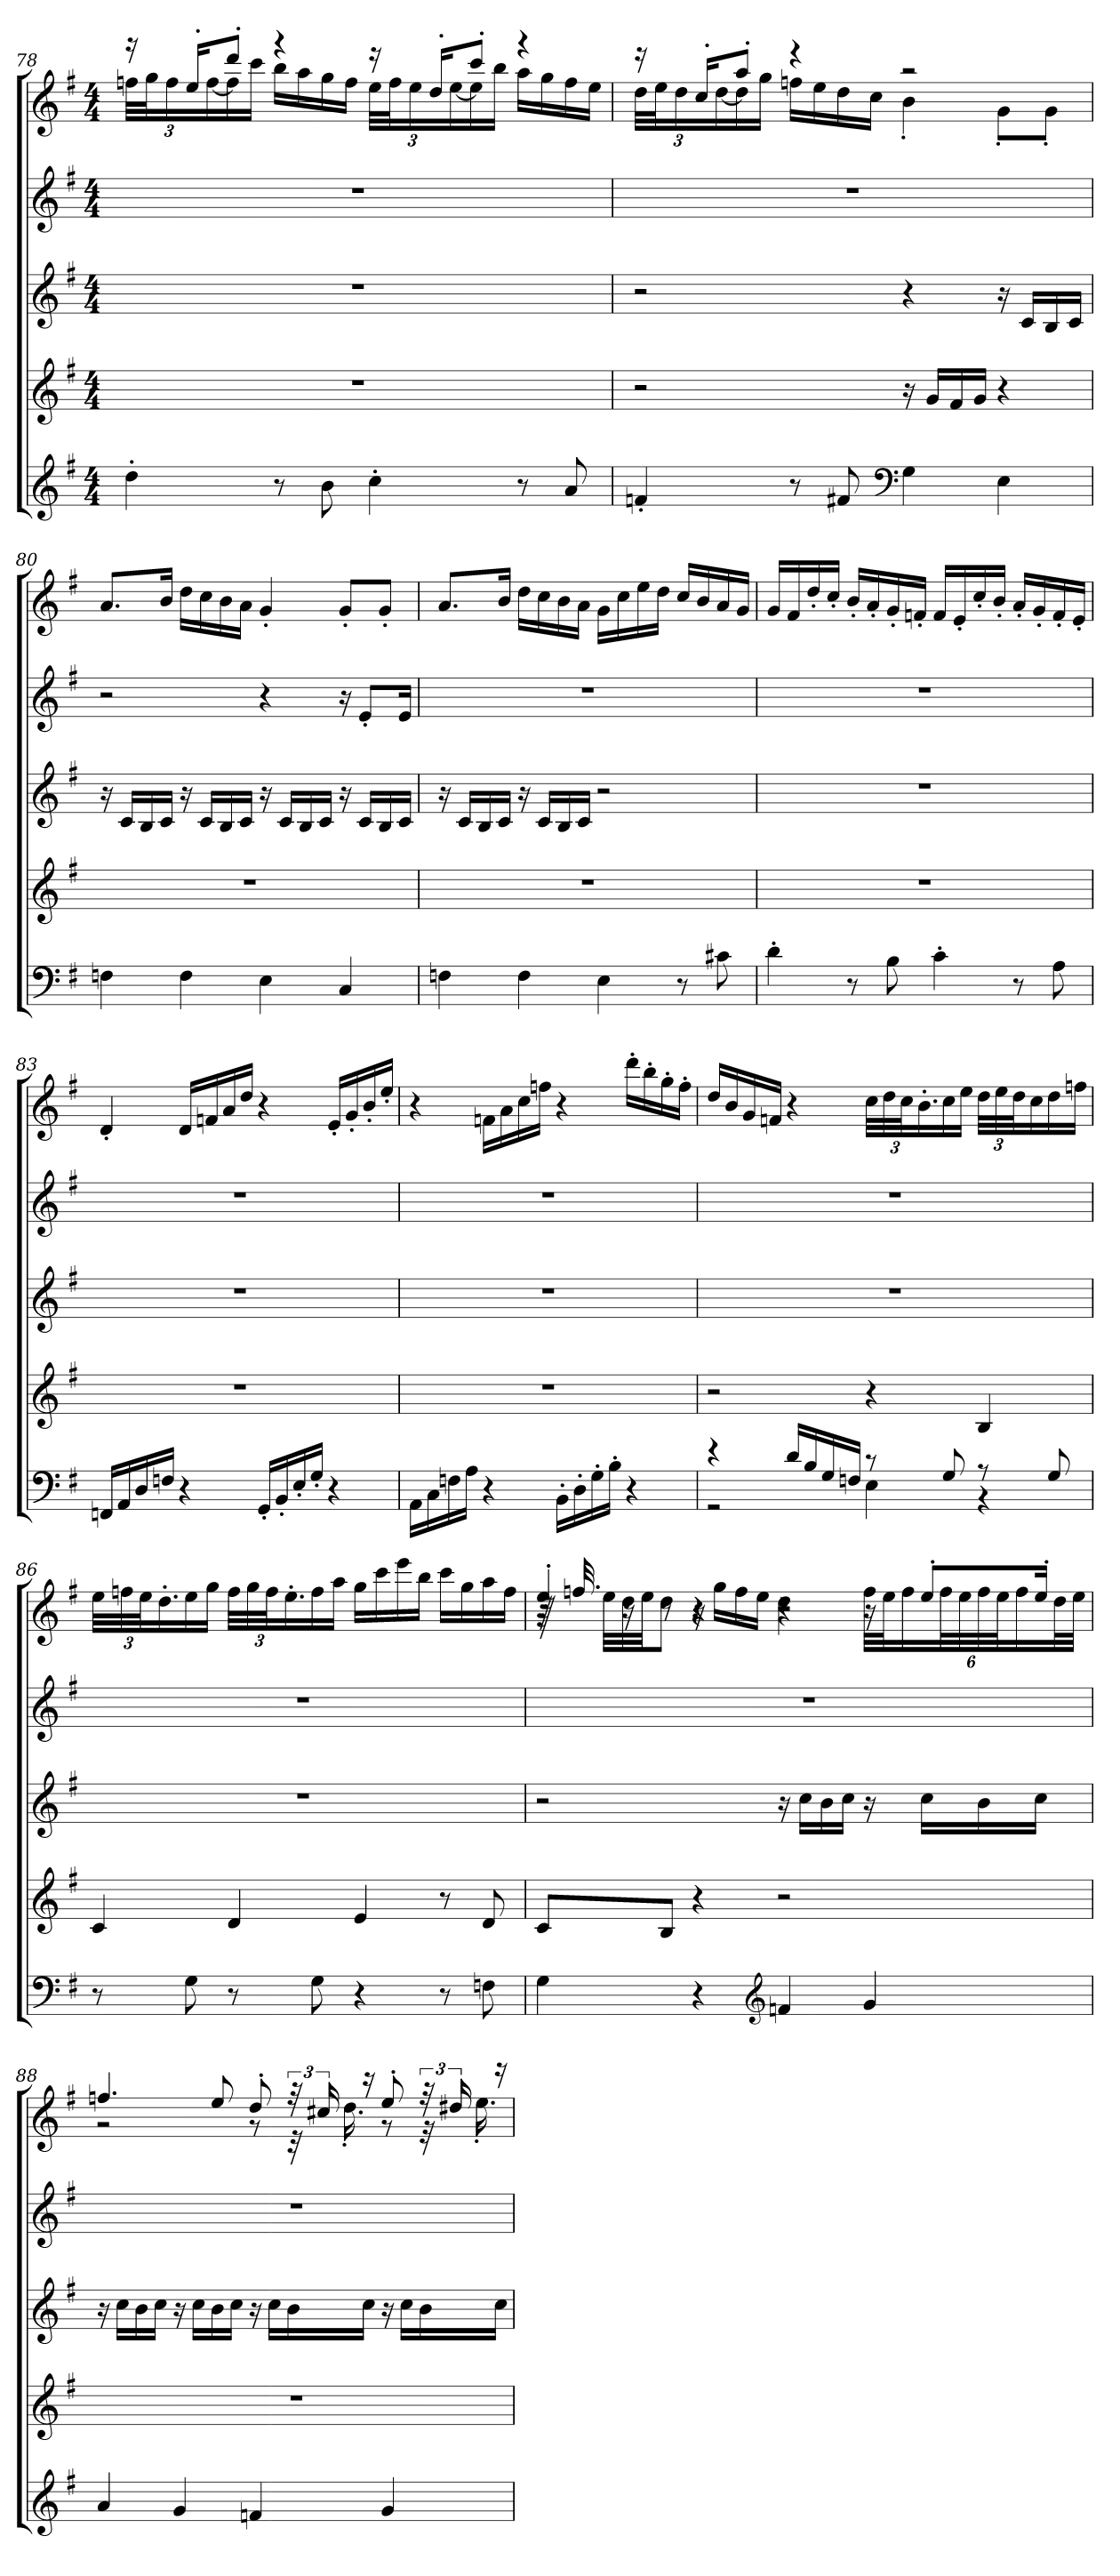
**kern	**kern	**kern	**kern	**kern
*part5	*part4	*part3	*part2	*part1
*staff5	*staff4	*staff3	*staff2	*staff1
*clefG2	*clefG2	*clefG2	*clefG2	*clefG2
*k[f#]	*k[f#]	*k[f#]	*k[f#]	*k[f#]
*M4/4	*M4/4	*M4/4	*M4/4	*M4/4
=78	=78	=78	=78	=78
*	*	*	*	*^
*	*	*	*	*	*Xbrackettup
4dd'\	1r	1r	1r	16r	48ffn\LLL
.	.	.	.	.	48gg\J
.	.	.	.	.	24ff\
.	.	.	.	16ee'/KL	.
.	.	.	.	.	[24ff\
.	.	.	.	8ddd'/J	16ff\]
.	.	.	.	.	16ccc\JJ
8r	.	.	.	4r	16bb\LL
.	.	.	.	.	16aa\
8b\	.	.	.	.	16gg\
.	.	.	.	.	16ff\JJ
4cc'\	.	.	.	16r	48ee\LLL
.	.	.	.	.	48ff\J
.	.	.	.	.	24ee\
.	.	.	.	16dd'/KL	.
.	.	.	.	.	[24ee\
.	.	.	.	8ccc'/J	16ee\]
.	.	.	.	.	16bb\JJ
8r	.	.	.	4r	16aa\LL
.	.	.	.	.	16gg\
8a/	.	.	.	.	16ff\
.	.	.	.	.	16ee\JJ
!!LO:LB:g=z	!!
=79	=79	=79	=79	=79	=79
4fn'/	2r	2r	1r	16r	48dd\LLL
.	.	.	.	.	48ee\J
.	.	.	.	.	24dd\
.	.	.	.	16cc'/KL	.
.	.	.	.	.	[24dd\
.	.	.	.	8aa'/J	16dd\]
.	.	.	.	.	16gg\JJ
8r	.	.	.	4r	16ffn\LL
.	.	.	.	.	16ee\
8f#X/	.	.	.	.	16dd\
.	.	.	.	.	16cc\JJ
*clefF4	*	*	*	*	*
*	*	*	*	*MM122	*
4G\	16r	4r	.	2r	4b'\
.	16g/LL	.	.	.	.
.	16f#/	.	.	.	.
.	16g/JJ	.	.	.	.
4E\	4r	16r	.	.	8g'\L
.	.	16c/LL	.	.	.
.	.	16B/	.	.	8g'\J
.	.	16c/JJ	.	.	.
*	*	*	*	*v	*v
=80	=80	=80	=80	=80
*	*	*	*	*MM121
4Fn\	1r	16r	2r	8.a/L
.	.	16c/LL	.	.
.	.	16B/	.	.
.	.	16c/JJ	.	16b/Jk
4F\	.	16r	.	16dd\LL
.	.	16c/LL	.	16cc\
.	.	16B/	.	16b\
.	.	16c/JJ	.	16a\JJ
*	*	*	*	*MM122
4E\	.	16r	4r	4g'/
.	.	16c/LL	.	.
.	.	16B/	.	.
.	.	16c/JJ	.	.
4C/	.	16r	16r	8g'/L
.	.	16c/LL	8e'/L	.
.	.	16B/	.	8g'/J
.	.	16c/JJ	16e/Jk	.
!!LO:PB:g=z
=81	=81	=81	=81	=81
*	*	*	*	*MM121
4Fn\	1r	16r	1r	8.a/L
.	.	16c/LL	.	.
.	.	16B/	.	.
.	.	16c/JJ	.	16b/Jk
4F\	.	16r	.	16dd\LL
.	.	16c/LL	.	16cc\
.	.	16B/	.	16b\
.	.	16c/JJ	.	16a\JJ
*	*	*	*	*MM122
4E\	.	2r	.	16g\LL
.	.	.	.	16cc\
.	.	.	.	16ee\
.	.	.	.	16dd\JJ
8r	.	.	.	16cc/LL
.	.	.	.	16b/
8c#X\	.	.	.	16a/
.	.	.	.	16g/JJ
=82	=82	=82	=82	=82
4d'\	1r	1r	1r	16g/LL
.	.	.	.	16f#/
.	.	.	.	16dd'/
.	.	.	.	16cc'/JJ
8r	.	.	.	16b'/LL
.	.	.	.	16a'/
8B\	.	.	.	16g'/
.	.	.	.	16fn'/JJ
4c'\	.	.	.	16f/LL
.	.	.	.	16e'/
.	.	.	.	16cc'/
.	.	.	.	16b'/JJ
8r	.	.	.	16a'/LL
.	.	.	.	16g'/
8A\	.	.	.	16f'/
.	.	.	.	16e'/JJ
!!LO:LB:g=z
=83	=83	=83	=83	=83
*	*	*	*	*MM123
16FFn/LL	1r	1r	1r	4d'/
16AA/	.	.	.	.
16D/	.	.	.	.
16Fn/JJ	.	.	.	.
4r	.	.	.	16d/LL
.	.	.	.	16fn/
.	.	.	.	16a/
.	.	.	.	16dd/JJ
16GG'/LL	.	.	.	4r
16BB'/	.	.	.	.
16E'/	.	.	.	.
16G'/JJ	.	.	.	.
4r	.	.	.	16e'/LL
.	.	.	.	16g'/
.	.	.	.	16b'/
.	.	.	.	16ee'/JJ
=84	=84	=84	=84	=84
*	*	*	*	*MM123
16AA\LL	1r	1r	1r	4r
16C\	.	.	.	.
16Fn\	.	.	.	.
16A\JJ	.	.	.	.
4r	.	.	.	16fn\LL
.	.	.	.	16a\
.	.	.	.	16cc\
.	.	.	.	16ffn\JJ
16BB'\LL	.	.	.	4r
16D'\	.	.	.	.
16G'\	.	.	.	.
16B'\JJ	.	.	.	.
4r	.	.	.	16ddd'\LL
.	.	.	.	16bb'\
.	.	.	.	16gg'\
.	.	.	.	16ff'\JJ
!!LO:PB:g=z
=85	=85	=85	=85	=85
*^	*	*	*	*
4r	2r	2r	1r	1r	16dd/LL
.	.	.	.	.	16b/
.	.	.	.	.	16g/
.	.	.	.	.	16fn/JJ
16d/LL	.	.	.	.	4r
16B/	.	.	.	.	.
16G/	.	.	.	.	.
16Fn/JJ	.	.	.	.	.
*	*	*	*	*	*MM123
8r	4E\	4r	.	.	48cc\LLL
.	.	.	.	.	48dd\
.	.	.	.	.	48cc\J
.	.	.	.	.	24.b'\
8G/	.	.	.	.	16cc\
.	.	.	.	.	16ee\JJ
8r	4r	4B/	.	.	48dd\LLL
.	.	.	.	.	48ee\
.	.	.	.	.	48dd\J
.	.	.	.	.	16cc\
8G/	.	.	.	.	16dd\
.	.	.	.	.	16ffn\JJ
*v	*v	*	*	*	*
=86	=86	=86	=86	=86
8r	4c/	1r	1r	48ee\LLL
.	.	.	.	48ffn\
.	.	.	.	48ee\J
.	.	.	.	24.dd'\
8G\	.	.	.	16ee\
.	.	.	.	16gg\JJ
8r	4d/	.	.	48ff\LLL
.	.	.	.	48gg\
.	.	.	.	48ff\J
.	.	.	.	24.ee'\
8G\	.	.	.	16ff\
.	.	.	.	16aa\JJ
4r	4e/	.	.	16gg\LL
.	.	.	.	16ccc\
.	.	.	.	16eee\
.	.	.	.	16bb\JJ
8r	8r	.	.	16ccc\LL
.	.	.	.	16gg\
8Fn\	8d/	.	.	16aa\
.	.	.	.	16ff\JJ
!!LO:LB:g=z
=87	=87	=87	=87	=87
*	*	*	*	*MM118
*	*	*	*	*^
*	*	*	*	*	*^
4G\	8c/L	2r	1r	64r	32r	4ee'/
.	.	.	.	32.ffn/	.	.
.	.	.	.	.	32ee\LLL	.
.	.	.	.	16r	32dd\	.
.	.	.	.	.	32ee\JJ	.
.	8B/J	.	.	8r	8dd\J	.
*	*	*	*	*MM122	*	*
4r	4r	.	.	4r	16r	4r
.	.	.	.	.	16gg\LL	.
.	.	.	.	.	16ff\	.
.	.	.	.	.	16ee\JJ	.
*clefG2	*	*	*	*	*	*
4fn/	2r	16r	.	2r	4dd\	4r
.	.	16cc\LL	.	.	.	.
.	.	16b\	.	.	.	.
.	.	16cc\JJ	.	.	.	.
4g/	.	16r	.	.	48ff\LLL	16r
.	.	.	.	.	48ee\J	.
.	.	.	.	.	24ff\	.
.	.	16cc\LL	.	.	.	8ee'/L
.	.	.	.	.	48ff\L	.
.	.	.	.	.	48ee\	.
.	.	16b\	.	.	48ff\	.
.	.	.	.	.	48ee\J	.
.	.	.	.	.	24ff\	.
.	.	16cc\JJ	.	.	.	16ee'/Jk
.	.	.	.	.	48dd\L	.
.	.	.	.	.	48ee\JJJ	.
*	*	*	*	*v	*v	*v
!!LO:PB:g=z
=88	=88	=88	=88	=88
*	*	*	*	*MM121
*	*	*	*	*^
4a/	1r	16r	1r	4.ffn/	2r
.	.	16cc\LL	.	.	.
.	.	16b\	.	.	.
.	.	16cc\JJ	.	.	.
4g/	.	16r	.	.	.
.	.	16cc\LL	.	.	.
.	.	16b\	.	8ee/	.
.	.	16cc\JJ	.	.	.
*	*	*	*	*MM122	*
4fn/	.	16r	.	8dd'/	8r
.	.	16cc\LL	.	.	.
*	*	*	*	*brackettup	*
.	.	16b\	.	48r	32r
.	.	.	.	24cc#X/	.
.	.	.	.	.	16.dd'\
.	.	16cc\JJ	.	16r	.
4g/	.	16r	.	8ee'/	8r
.	.	16cc\LL	.	.	.
.	.	16b\	.	48r	32r
.	.	.	.	24dd#X/	.
.	.	.	.	.	16.ee'\
.	.	16cc\JJ	.	16r	.
*	*	*	*	*v	*v
=	=	=	=	=
*-	*-	*-	*-	*-
